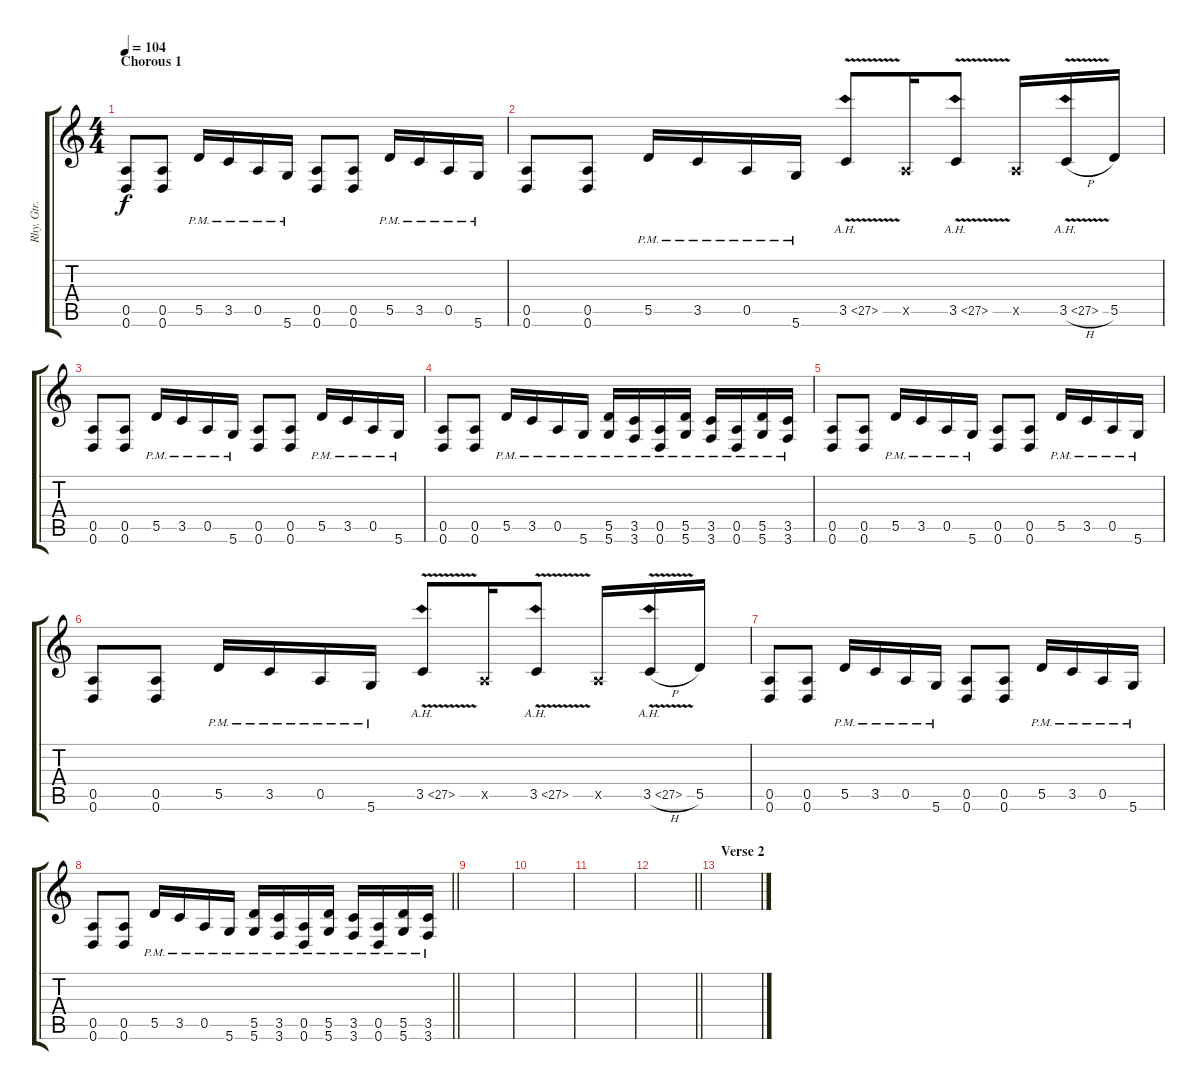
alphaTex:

\track ("Rhy. Gtr. 1" "Rhy. Gtr. ") {instrument distortionguitar}
\staff {score tabs}
\tuning (E4 B3 G3 D3 A2 D2) {hide}
\ts (4 4)
\section ("" "Chorous 1")
\tempo 104
\clef g2
\ks c
(0.5 0.6).8{dy f} (0.5 0.6).8 5.5{pm}.16 3.5{pm}.16 0.5{pm}.16 5.6{pm}.16 (0.5 0.6).8 (0.5 0.6).8 5.5{pm}.16 3.5{pm}.16 0.5{pm}.16 5.6{pm}.16 |
(0.5 0.6).8 (0.5 0.6).8 5.5{pm}.16 3.5{pm}.16 0.5{pm}.16 5.6{pm}.16 3.5{ah 24 v}.8 0.5{x}.16 3.5{ah 24 v}.8 0.5{x}.16 3.5{ah 24 v h}.16 5.5.16 |
(0.5 0.6).8 (0.5 0.6).8 5.5{pm}.16 3.5{pm}.16 0.5{pm}.16 5.6{pm}.16 (0.5 0.6).8 (0.5 0.6).8 5.5{pm}.16 3.5{pm}.16 0.5{pm}.16 5.6{pm}.16 |
(0.5 0.6).8 (0.5 0.6).8 5.5{pm}.16 3.5{pm}.16 0.5{pm}.16 5.6{pm}.16 (5.5{pm} 5.6{pm}).16 (3.5{pm} 3.6{pm}).16 (0.5{pm} 0.6{pm}).16 (5.5{pm} 5.6{pm}).16 (3.5{pm} 3.6{pm}).16 (0.5{pm} 0.6{pm}).16 (5.5{pm} 5.6{pm}).16 (3.5{pm} 3.6{pm}).16 |
(0.5 0.6).8 (0.5 0.6).8 5.5{pm}.16 3.5{pm}.16 0.5{pm}.16 5.6{pm}.16 (0.5 0.6).8 (0.5 0.6).8 5.5{pm}.16 3.5{pm}.16 0.5{pm}.16 5.6{pm}.16 |
(0.5 0.6).8 (0.5 0.6).8 5.5{pm}.16 3.5{pm}.16 0.5{pm}.16 5.6{pm}.16 3.5{ah 24 v}.8 0.5{x}.16 3.5{ah 24 v}.8 0.5{x}.16 3.5{ah 24 v h}.16 5.5.16 |
(0.5 0.6).8 (0.5 0.6).8 5.5{pm}.16 3.5{pm}.16 0.5{pm}.16 5.6{pm}.16 (0.5 0.6).8 (0.5 0.6).8 5.5{pm}.16 3.5{pm}.16 0.5{pm}.16 5.6{pm}.16 |
\barLineRight lightlight
(0.5 0.6).8 (0.5 0.6).8 5.5{pm}.16 3.5{pm}.16 0.5{pm}.16 5.6{pm}.16 (5.5{pm} 5.6{pm}).16 (3.5{pm} 3.6{pm}).16 (0.5{pm} 0.6{pm}).16 (5.5{pm} 5.6{pm}).16 (3.5{pm} 3.6{pm}).16 (0.5{pm} 0.6{pm}).16 (5.5{pm} 5.6{pm}).16 (3.5{pm} 3.6{pm}).16 |
\section ("" "")
|
|
|
\barLineRight lightlight
|
\section ("" "Verse 2")
